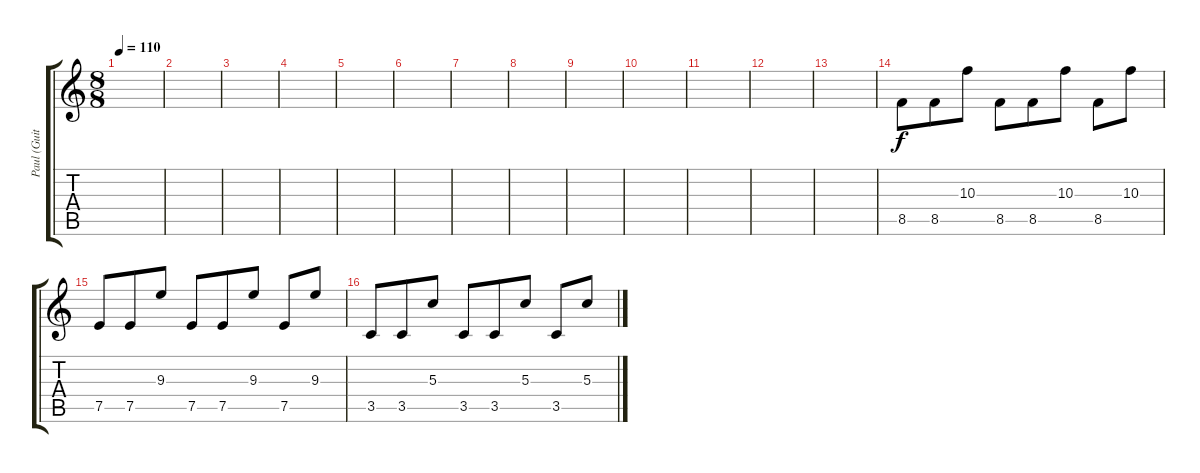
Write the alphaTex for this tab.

\track ("Paul (Guitar 1)" "Paul (Guit") {instrument electricguitarclean}
\staff {score tabs}
\tuning (E4 B3 G3 D3 A2 E2) {hide}
\ts (8 8)
\tempo 110
\clef g2
\ks c
|
|
|
|
|
|
|
|
|
|
|
|
|
8.5.8{volume 8} 8.5.8 10.3.8 8.5.8 8.5.8 10.3.8 8.5.8 10.3.8 |
7.5.8 7.5.8 9.3.8 7.5.8 7.5.8 9.3.8 7.5.8 9.3.8 |
3.5.8 3.5.8 5.3.8 3.5.8 3.5.8 5.3.8 3.5.8 5.3.8
